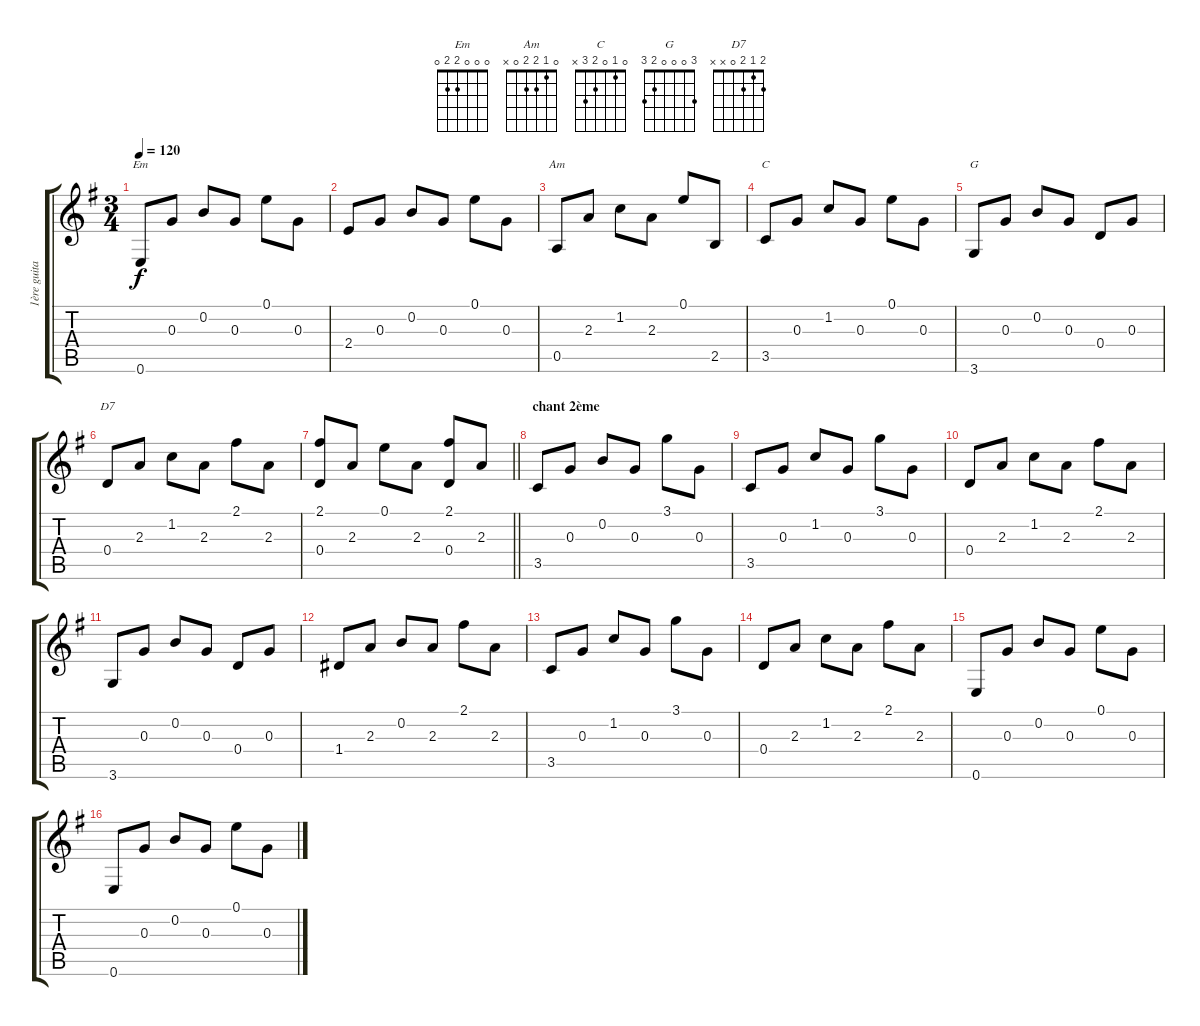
\track ("1ère guitare" "1ère guita") {instrument acousticguitarnylon}
\staff {score tabs}
\tuning (E4 B3 G3 D3 A2 E2) {hide}
\chord ("Em" 0 0 0 2 2 0)
\chord ("Am" 0 1 2 2 0 x)
\chord ("C" 0 1 0 2 3 x)
\chord ("G" 3 0 0 0 2 3)
\chord ("D7" 2 1 2 0 x x)
\ts (3 4)
\tempo 120
\clef g2
\ks eminor
0.6.8{ch "Em" dy f} 0.3.8 0.2.8 0.3.8 0.1.8 0.3.8 |
2.4.8 0.3.8 0.2.8 0.3.8 0.1.8 0.3.8 |
0.5.8{ch "Am"} 2.3.8 1.2.8 2.3.8 0.1.8 2.5.8 |
3.5.8{ch "C"} 0.3.8 1.2.8 0.3.8 0.1.8 0.3.8 |
3.6.8{ch "G"} 0.3.8 0.2.8 0.3.8 0.4.8 0.3.8 |
0.4.8{ch "D7"} 2.3.8 1.2.8 2.3.8 2.1.8 2.3.8 |
\barLineRight lightlight
(2.1 0.4).8 2.3.8 0.1.8 2.3.8 (2.1 0.4).8 2.3.8 |
\section ("" "chant 2ème")
3.5.8 0.3.8 0.2.8 0.3.8 3.1.8 0.3.8 |
3.5.8 0.3.8 1.2.8 0.3.8 3.1.8 0.3.8 |
0.4.8 2.3.8 1.2.8 2.3.8 2.1.8 2.3.8 |
3.6.8 0.3.8 0.2.8 0.3.8 0.4.8 0.3.8 |
1.4.8 2.3.8 0.2.8 2.3.8 2.1.8 2.3.8 |
3.5.8 0.3.8 1.2.8 0.3.8 3.1.8 0.3.8 |
0.4.8 2.3.8 1.2.8 2.3.8 2.1.8 2.3.8 |
0.6.8 0.3.8 0.2.8 0.3.8 0.1.8 0.3.8 |
0.6.8 0.3.8 0.2.8 0.3.8 0.1.8 0.3.8
